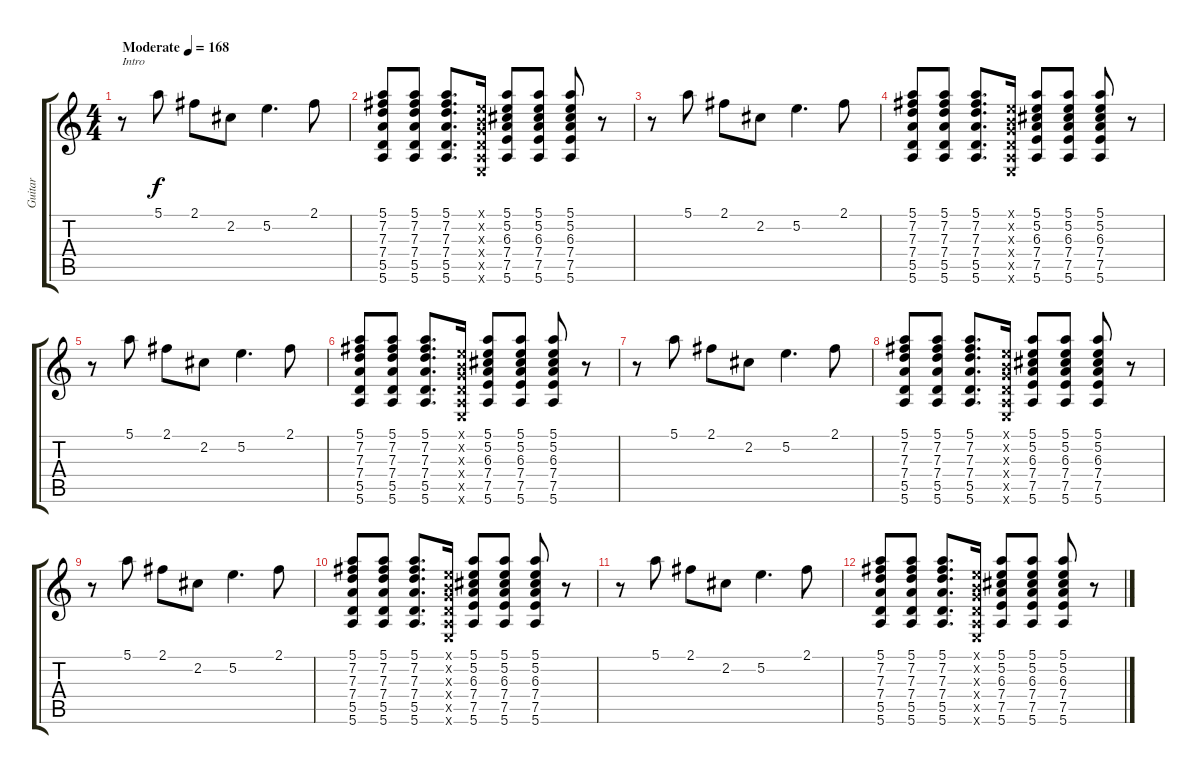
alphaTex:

\track ("Guitar" "Guitar") {instrument overdrivenguitar}
\staff {score tabs}
\tuning (E4 B3 G3 D3 A2 E2) {hide}
\ts (4 4)
\tempo (168 "Moderate")
\clef g2
\ks c
r.8{txt "Intro" dy f instrument overdrivenguitar} 5.1.8 2.1.8 2.2.8 5.2.4{d} 2.1.8 |
(5.1 7.2 7.3 7.4 5.5 5.6).8 (5.1 7.2 7.3 7.4 5.5 5.6).8 (5.1 7.2 7.3 7.4 5.5 5.6).8{d} (0.1{x} 0.2{x} 0.3{x} 0.4{x} 0.5{x} 0.6{x}).16 (5.1 5.2 6.3 7.4 7.5 5.6).8 (5.1 5.2 6.3 7.4 7.5 5.6).8 (5.1 5.2 6.3 7.4 7.5 5.6).8 r.8 |
r.8 5.1.8 2.1.8 2.2.8 5.2.4{d} 2.1.8 |
(5.1 7.2 7.3 7.4 5.5 5.6).8 (5.1 7.2 7.3 7.4 5.5 5.6).8 (5.1 7.2 7.3 7.4 5.5 5.6).8{d} (0.1{x} 0.2{x} 0.3{x} 0.4{x} 0.5{x} 0.6{x}).16 (5.1 5.2 6.3 7.4 7.5 5.6).8 (5.1 5.2 6.3 7.4 7.5 5.6).8 (5.1 5.2 6.3 7.4 7.5 5.6).8 r.8 |
r.8 5.1.8 2.1.8 2.2.8 5.2.4{d} 2.1.8 |
(5.1 7.2 7.3 7.4 5.5 5.6).8 (5.1 7.2 7.3 7.4 5.5 5.6).8 (5.1 7.2 7.3 7.4 5.5 5.6).8{d} (0.1{x} 0.2{x} 0.3{x} 0.4{x} 0.5{x} 0.6{x}).16 (5.1 5.2 6.3 7.4 7.5 5.6).8 (5.1 5.2 6.3 7.4 7.5 5.6).8 (5.1 5.2 6.3 7.4 7.5 5.6).8 r.8 |
r.8 5.1.8 2.1.8 2.2.8 5.2.4{d} 2.1.8 |
(5.1 7.2 7.3 7.4 5.5 5.6).8 (5.1 7.2 7.3 7.4 5.5 5.6).8 (5.1 7.2 7.3 7.4 5.5 5.6).8{d} (0.1{x} 0.2{x} 0.3{x} 0.4{x} 0.5{x} 0.6{x}).16 (5.1 5.2 6.3 7.4 7.5 5.6).8 (5.1 5.2 6.3 7.4 7.5 5.6).8 (5.1 5.2 6.3 7.4 7.5 5.6).8 r.8 |
r.8 5.1.8 2.1.8 2.2.8 5.2.4{d} 2.1.8 |
(5.1 7.2 7.3 7.4 5.5 5.6).8 (5.1 7.2 7.3 7.4 5.5 5.6).8 (5.1 7.2 7.3 7.4 5.5 5.6).8{d} (0.1{x} 0.2{x} 0.3{x} 0.4{x} 0.5{x} 0.6{x}).16 (5.1 5.2 6.3 7.4 7.5 5.6).8 (5.1 5.2 6.3 7.4 7.5 5.6).8 (5.1 5.2 6.3 7.4 7.5 5.6).8 r.8 |
r.8 5.1.8 2.1.8 2.2.8 5.2.4{d} 2.1.8 |
(5.1 7.2 7.3 7.4 5.5 5.6).8 (5.1 7.2 7.3 7.4 5.5 5.6).8 (5.1 7.2 7.3 7.4 5.5 5.6).8{d} (0.1{x} 0.2{x} 0.3{x} 0.4{x} 0.5{x} 0.6{x}).16 (5.1 5.2 6.3 7.4 7.5 5.6).8 (5.1 5.2 6.3 7.4 7.5 5.6).8 (5.1 5.2 6.3 7.4 7.5 5.6).8 r.8
